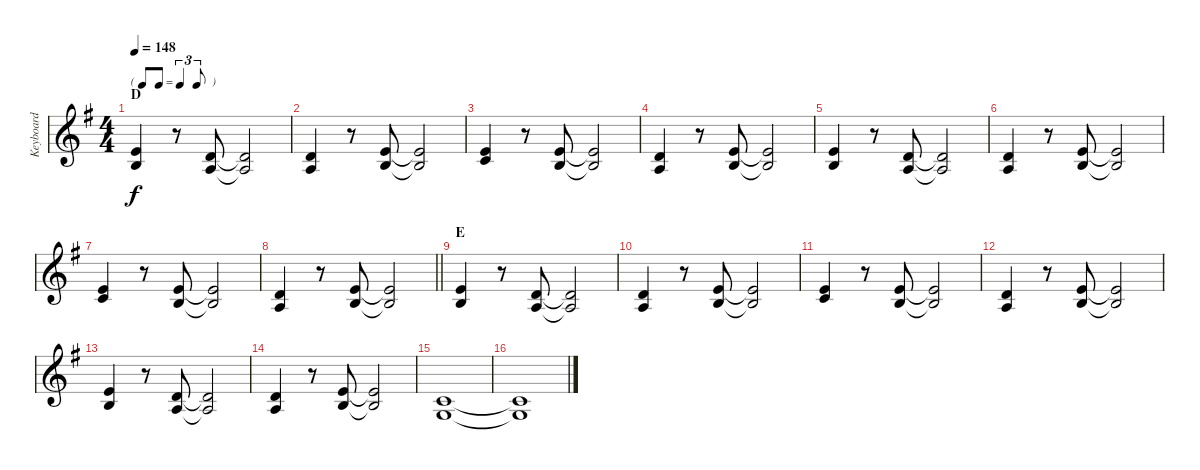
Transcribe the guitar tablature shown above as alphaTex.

\track ("Keyboard" "Keyboard") {instrument stringensemble1}
\staff {score}
\tuning (E4 B3 G3 D3 A2 E2) {hide}
\ts (4 4)
\tf triplet8th
\section ("" "D")
\tempo 148
\clef g2
\ks g
(0.1 0.2).4{dy f} r.8 (3.2 2.3).8 (3.2{t} 2.3{t}).2 |
(3.2 2.3).4 r.8 (0.1 0.2).8 (0.1{t} 0.2{t}).2 |
(0.1 1.2).4 r.8 (0.1 0.2).8 (0.1{t} 0.2{t}).2 |
(3.2 2.3).4 r.8 (0.1 0.2).8 (0.1{t} 0.2{t}).2 |
(0.1 0.2).4 r.8 (3.2 2.3).8 (3.2{t} 2.3{t}).2 |
(3.2 2.3).4 r.8 (0.1 0.2).8 (0.1{t} 0.2{t}).2 |
(0.1 1.2).4 r.8 (0.1 0.2).8 (0.1{t} 0.2{t}).2 |
\barLineRight lightlight
(3.2 2.3).4 r.8 (0.1 0.2).8 (0.1{t} 0.2{t}).2 |
\section ("" "E")
(0.1 0.2).4 r.8 (3.2 2.3).8 (3.2{t} 2.3{t}).2 |
(3.2 2.3).4 r.8 (0.1 0.2).8 (0.1{t} 0.2{t}).2 |
(0.1 1.2).4 r.8 (0.1 0.2).8 (0.1{t} 0.2{t}).2 |
(3.2 2.3).4 r.8 (0.1 0.2).8 (0.1{t} 0.2{t}).2 |
(0.1 0.2).4 r.8 (3.2 2.3).8 (3.2{t} 2.3{t}).2 |
(3.2 2.3).4 r.8 (0.1 0.2).8 (0.1{t} 0.2{t}).2 |
(1.2 0.3).1 |
(1.2{t} 0.3{t}).1
